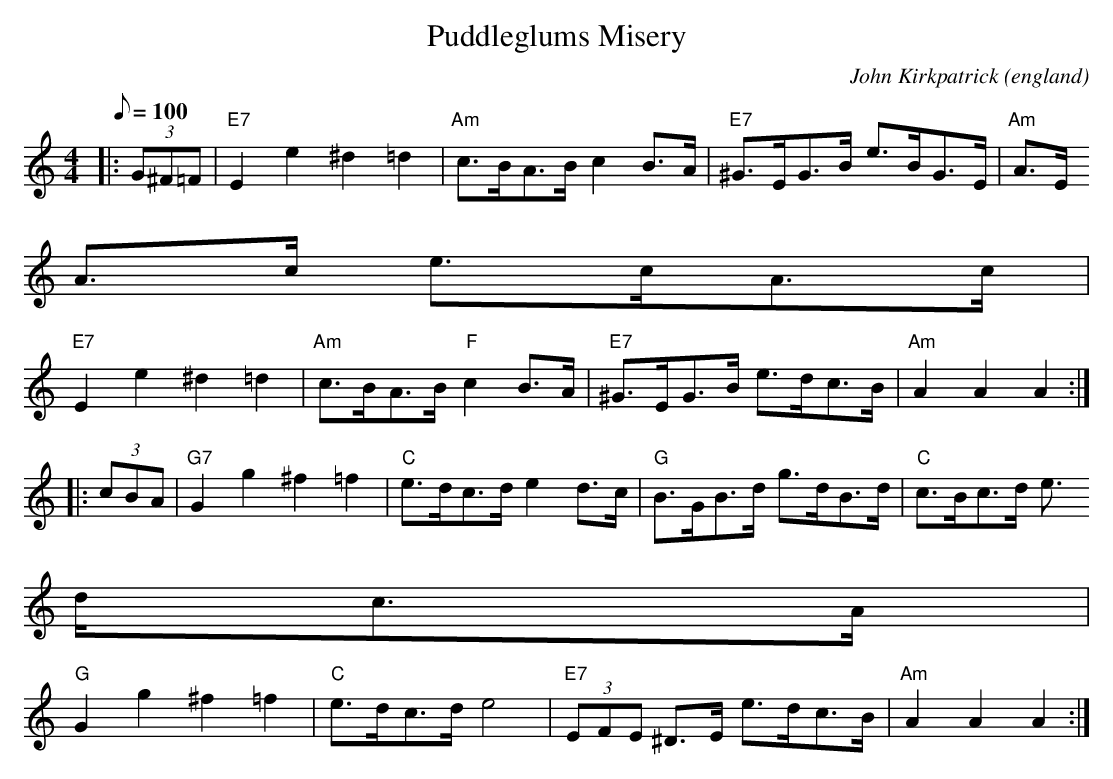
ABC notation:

X:1
T:Puddleglums Misery
O:england
M:4/4
L:1/8
Q:100
C:John Kirkpatrick
K:C
|:(3G^F=F|"E7"E2 e2 ^d2 =d2|"Am"c>BA>B c2 B>A|"E7"^G>EG>B e>BG>E|"Am"A>E
A>c e>cA>c|
"E7"E2e2^d2=d2|"Am"c>BA>B "F"c2 B>A|"E7"^G>EG>B e>dc>B|"Am"A2A2A2:|
|:(3cBA|"G7"G2 g2 ^f2 =f2|"C"e>dc>d e2 d>c|"G"B>GB>d g>dB>d|"C"c>Bc>d e>
dc>A|
"G"G2 g2 ^f2 =f2|"C"e>dc>de4|"E7"(3EFE ^D>E e>dc>B|"Am"A2 A2 A2:|
